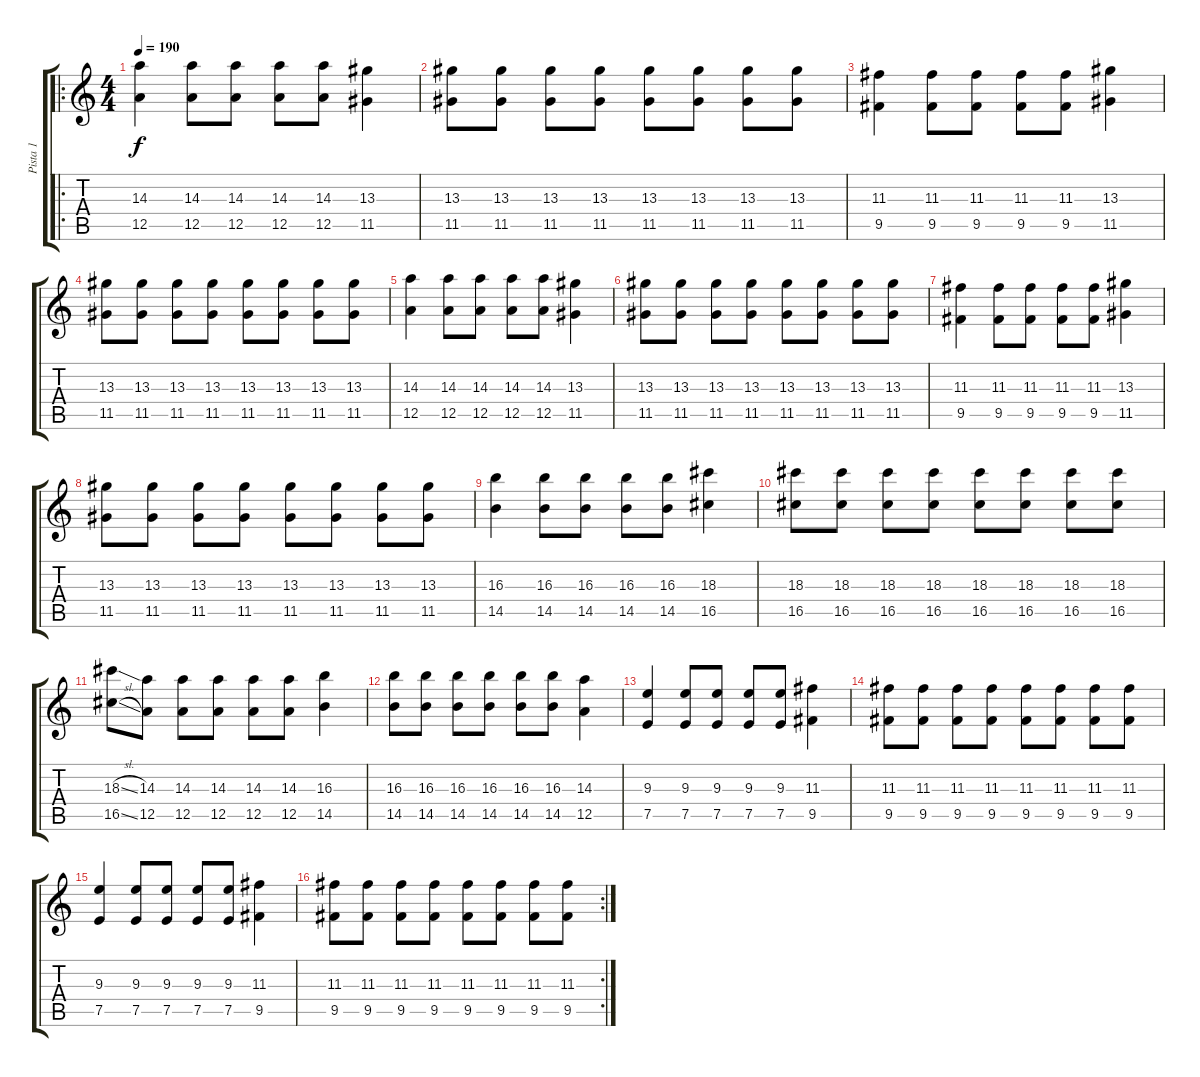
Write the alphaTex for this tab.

\track ("Pista 1" "Pista 1") {instrument distortionguitar}
\staff {score tabs}
\tuning (E4 B3 G3 D3 A2 E2) {hide}
\ro
\ts (4 4)
\tempo 190
\clef g2
\ks c
(14.3 12.5).4{dy f instrument distortionguitar} (14.3 12.5).8 (14.3 12.5).8 (14.3 12.5).8 (14.3 12.5).8 (13.3 11.5).4 |
(13.3 11.5).8 (13.3 11.5).8 (13.3 11.5).8 (13.3 11.5).8 (13.3 11.5).8 (13.3 11.5).8 (13.3 11.5).8 (13.3 11.5).8 |
(11.3 9.5).4 (11.3 9.5).8 (11.3 9.5).8 (11.3 9.5).8 (11.3 9.5).8 (13.3 11.5).4 |
(13.3 11.5).8 (13.3 11.5).8 (13.3 11.5).8 (13.3 11.5).8 (13.3 11.5).8 (13.3 11.5).8 (13.3 11.5).8 (13.3 11.5).8 |
(14.3 12.5).4 (14.3 12.5).8 (14.3 12.5).8 (14.3 12.5).8 (14.3 12.5).8 (13.3 11.5).4 |
(13.3 11.5).8 (13.3 11.5).8 (13.3 11.5).8 (13.3 11.5).8 (13.3 11.5).8 (13.3 11.5).8 (13.3 11.5).8 (13.3 11.5).8 |
(11.3 9.5).4 (11.3 9.5).8 (11.3 9.5).8 (11.3 9.5).8 (11.3 9.5).8 (13.3 11.5).4 |
(13.3 11.5).8 (13.3 11.5).8 (13.3 11.5).8 (13.3 11.5).8 (13.3 11.5).8 (13.3 11.5).8 (13.3 11.5).8 (13.3 11.5).8 |
(16.3 14.5).4 (16.3 14.5).8 (16.3 14.5).8 (16.3 14.5).8 (16.3 14.5).8 (18.3 16.5).4 |
(18.3 16.5).8 (18.3 16.5).8 (18.3 16.5).8 (18.3 16.5).8 (18.3 16.5).8 (18.3 16.5).8 (18.3 16.5).8 (18.3 16.5).8 |
(18.3{sl} 16.5{sl}).8 (14.3 12.5).8 (14.3 12.5).8 (14.3 12.5).8 (14.3 12.5).8 (14.3 12.5).8 (16.3 14.5).4 |
(16.3 14.5).8 (16.3 14.5).8 (16.3 14.5).8 (16.3 14.5).8 (16.3 14.5).8 (16.3 14.5).8 (14.3 12.5).4 |
(9.3 7.5).4 (9.3 7.5).8 (9.3 7.5).8 (9.3 7.5).8 (9.3 7.5).8 (11.3 9.5).4 |
(11.3 9.5).8 (11.3 9.5).8 (11.3 9.5).8 (11.3 9.5).8 (11.3 9.5).8 (11.3 9.5).8 (11.3 9.5).8 (11.3 9.5).8 |
(9.3 7.5).4 (9.3 7.5).8 (9.3 7.5).8 (9.3 7.5).8 (9.3 7.5).8 (11.3 9.5).4 |
\rc 2
(11.3 9.5).8 (11.3 9.5).8 (11.3 9.5).8 (11.3 9.5).8 (11.3 9.5).8 (11.3 9.5).8 (11.3 9.5).8 (11.3 9.5).8
